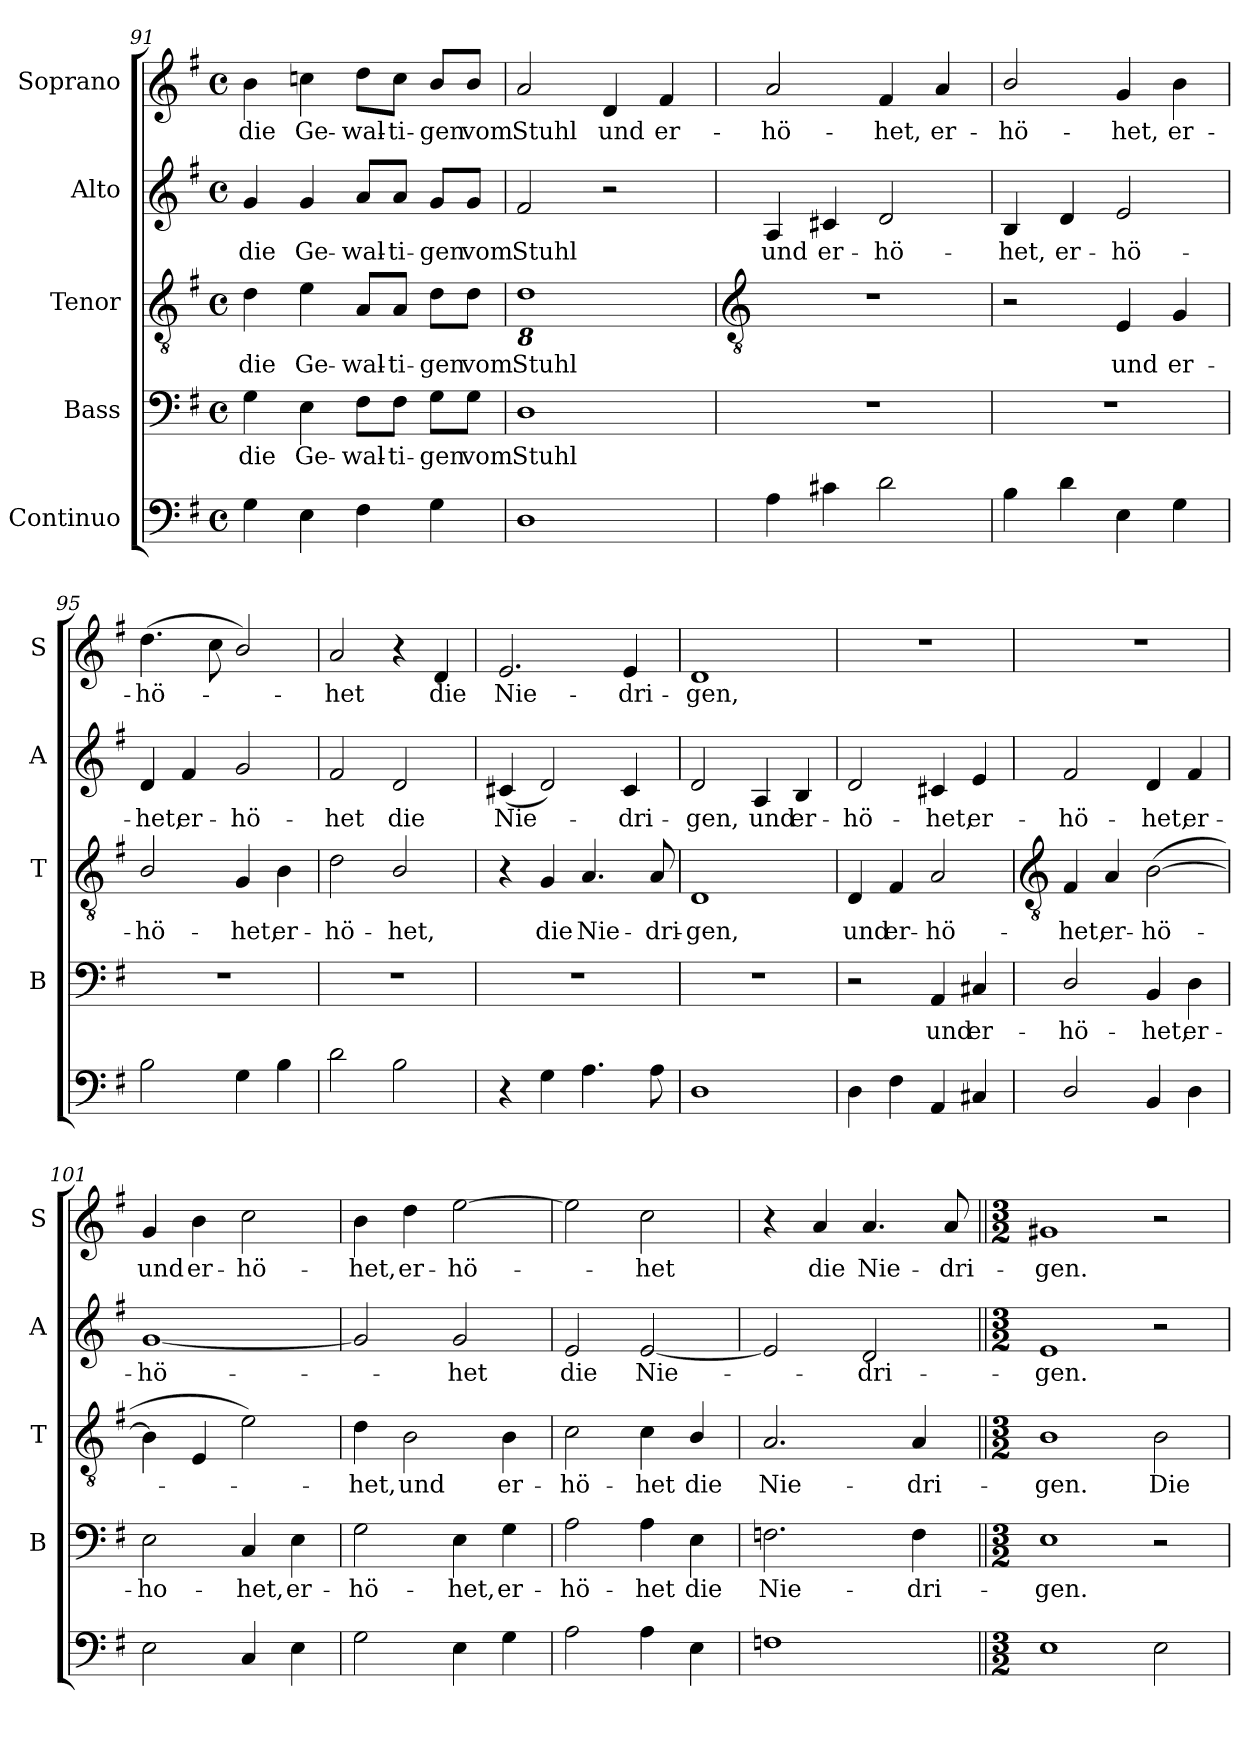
**kern	**kern	**text	**kern	**text	**kern	**text	**kern	**text
*part5	*part4	*part4	*part3	*part3	*part2	*part2	*part1	*part1
*staff5	*staff4	*staff4	*staff3	*staff3	*staff2	*staff2	*staff1	*staff1
*I"Continuo	*I"Bass	*	*I"Tenor	*	*I"Alto	*	*I"Soprano	*
*	*I'B	*	*I'T	*	*I'A	*	*I'S	*
*clefF4	*clefF4	*	*clefGv2	*	*clefG2	*	*clefG2	*
*k[f#]	*k[f#]	*	*k[f#]	*	*k[f#]	*	*k[f#]	*
*G:	*G:	*	*G:	*	*G:	*	*G:	*
*M4/4	*M4/4	*	*M4/4	*	*M4/4	*	*M4/4	*
*met(c)	*met(c)	*	*met(c)	*	*met(c)	*	*met(c)	*
=91	=91	=91	=91	=91	=91	=91	=91	=91
!	!	!LO:LY:b	!	!LO:LY:b	!	!LO:LY:b	!	!LO:LY:b
4G	4G	die	4d	die	4g	die	4b	die
!	!	!LO:LY:b	!	!LO:LY:b	!	!LO:LY:b	!	!LO:LY:b
4E	4E	Ge-	4e	Ge-	4g	Ge-	4ccn	Ge-
!	!	!LO:LY:b	!	!LO:LY:b	!	!LO:LY:b	!	!LO:LY:b
4F#	8F#\L	-wal-	8A/L	-wal-	8a/L	-wal-	8dd\L	-wal-
!	!	!LO:LY:b	!	!LO:LY:b	!	!LO:LY:b	!	!LO:LY:b
.	8F#\J	-ti-	8A/J	-ti-	8a/J	-ti-	8cc\J	-ti-
!	!	!LO:LY:b	!	!LO:LY:b	!	!LO:LY:b	!	!LO:LY:b
4G	8G\L	-gen	8d\L	-gen	8g/L	-gen	8b/L	-gen
!	!	!LO:LY:b	!	!LO:LY:b	!	!LO:LY:b	!	!LO:LY:b
.	8G\J	vom	8d\J	vom	8g/J	vom	8b/J	vom
=92	=92	=92	=92	=92	=92	=92	=92	=92
!	!	!	!LO:TX:b:Bi:t=8	!	!	!	!	!
!	!	!LO:LY:b	!	!LO:LY:b	!	!LO:LY:b	!	!LO:LY:b
1D	1D	Stuhl	1d	Stuhl	2f#	Stuhl	2a	Stuhl
!	!	!	!	!	!	!	!	!LO:LY:b
.	.	.	.	.	2r	.	4d	und
!	!	!	!	!	!	!	!	!LO:LY:b
.	.	.	.	.	.	.	4f#	er-
!!LO:LB:g=z
=93	=93	=93	=93	=93	=93	=93	=93	=93
*	*	*	*clefGv2	*	*	*	*	*
!	!	!	!	!	!	!LO:LY:b	!	!LO:LY:b
4A	1r	.	1r	.	4A	und	2a	-hö-
!	!	!	!	!	!	!LO:LY:b	!	!
4c#X	.	.	.	.	4c#X	er-	.	.
!	!	!	!	!	!	!LO:LY:b	!	!LO:LY:b
2d	.	.	.	.	2d	-hö-	4f#	-het,
!	!	!	!	!	!	!	!	!LO:LY:b
.	.	.	.	.	.	.	4a	er-
=94	=94	=94	=94	=94	=94	=94	=94	=94
!	!	!	!	!	!	!LO:LY:b	!	!LO:LY:b
4B	1r	.	2r	.	4B	-het,	2b/	-hö-
!	!	!	!	!	!	!LO:LY:b	!	!
4d	.	.	.	.	4d	er-	.	.
!	!	!	!	!LO:LY:b	!	!LO:LY:b	!	!LO:LY:b
4E	.	.	4E	und	2e	-hö-	4g	-het,
!	!	!	!	!LO:LY:b	!	!	!	!LO:LY:b
4G	.	.	4G	er-	.	.	4b	er-
=95	=95	=95	=95	=95	=95	=95	=95	=95
!	!	!	!	!LO:LY:b	!	!LO:LY:b	!	!LO:LY:b
2B	1r	.	2B/	-hö-	4d	-het,	(>4.dd	-hö-
!	!	!	!	!	!	!LO:LY:b	!	!
.	.	.	.	.	4f#	er-	.	.
.	.	.	.	.	.	.	8cc	.
!	!	!	!	!LO:LY:b	!	!LO:LY:b	!	!
4G	.	.	4G	-het,	2g	-hö-	2b/)	.
!	!	!	!	!LO:LY:b	!	!	!	!
4B	.	.	4B	er-	.	.	.	.
=96	=96	=96	=96	=96	=96	=96	=96	=96
!	!	!	!	!LO:LY:b	!	!LO:LY:b	!	!LO:LY:b
2d	1r	.	2d	-hö-	2f#	-het	2a	het
!	!	!	!	!LO:LY:b	!	!LO:LY:b	!	!
2B	.	.	2B/	-het,	2d	die	4r	.
!	!	!	!	!	!	!	!	!LO:LY:b
.	.	.	.	.	.	.	4d	die
=97	=97	=97	=97	=97	=97	=97	=97	=97
!	!	!	!	!	!	!LO:LY:b	!	!LO:LY:b
4r	1r	.	4r	.	(<4c#X	Nie-	2.e	Nie-
!	!	!	!	!LO:LY:b	!	!	!	!
4G	.	.	4G	die	2d)	.	.	.
!	!	!	!	!LO:LY:b	!	!	!	!
4.A	.	.	4.A	Nie-	.	.	.	.
!	!	!	!	!	!	!LO:LY:b	!	!LO:LY:b
.	.	.	.	.	4c#	dri-	4e	-dri-
!	!	!	!	!LO:LY:b	!	!	!	!
8A	.	.	8A	-dri-	.	.	.	.
=98	=98	=98	=98	=98	=98	=98	=98	=98
!	!	!	!	!LO:LY:b	!	!LO:LY:b	!	!LO:LY:b
1D	1r	.	1D	-gen,	2d	-gen,	1d	-gen,
!	!	!	!	!	!	!LO:LY:b	!	!
.	.	.	.	.	4A	und	.	.
!	!	!	!	!	!	!LO:LY:b	!	!
.	.	.	.	.	4B	er-	.	.
=99	=99	=99	=99	=99	=99	=99	=99	=99
!	!	!	!	!LO:LY:b	!	!LO:LY:b	!	!
4D	2r	.	4D	und	2d	-hö-	1r	.
!	!	!	!	!LO:LY:b	!	!	!	!
4F#	.	.	4F#	er-	.	.	.	.
!	!	!LO:LY:b	!	!LO:LY:b	!	!LO:LY:b	!	!
4AA	4AA	und	2A	-hö-	4c#X	-het,	.	.
!	!	!LO:LY:b	!	!	!	!LO:LY:b	!	!
4C#X	4C#X	er-	.	.	4e	er-	.	.
!!LO:LB:g=z
=100	=100	=100	=100	=100	=100	=100	=100	=100
*	*	*	*clefGv2	*	*	*	*	*
!	!	!LO:LY:b	!	!LO:LY:b	!	!LO:LY:b	!	!
2D/	2D/	-hö-	4F#	-het,	2f#	-hö-	1r	.
!	!	!	!	!LO:LY:b	!	!	!	!
.	.	.	4A	er-	.	.	.	.
!	!	!LO:LY:b	!	!LO:LY:b	!	!LO:LY:b	!	!
4BB	4BB	-het,	(>[2B\	-hö-	4d	-het,	.	.
!	!	!LO:LY:b	!	!	!	!LO:LY:b	!	!
4D	4D	er-	.	.	4f#	er-	.	.
=101	=101	=101	=101	=101	=101	=101	=101	=101
!	!	!LO:LY:b	!	!	!	!LO:LY:b	!	!LO:LY:b
2E	2E	-ho-	4B\]	.	[1g	-hö-	4g	und
!	!	!	!	!	!	!	!	!LO:LY:b
.	.	.	4E	.	.	.	4b	er-
!	!	!LO:LY:b	!	!	!	!	!	!LO:LY:b
4C	4C	-het,	2e)	.	.	.	2cc	-hö-
!	!	!LO:LY:b	!	!	!	!	!	!
4E	4E	er-	.	.	.	.	.	.
=102	=102	=102	=102	=102	=102	=102	=102	=102
!	!	!LO:LY:b	!	!LO:LY:b	!	!	!	!LO:LY:b
2G	2G	-hö-	4d	het,	2g]	.	4b	-het,
!	!	!	!	!LO:LY:b	!	!	!	!LO:LY:b
.	.	.	2B	und	.	.	4dd	er-
!	!	!LO:LY:b	!	!	!	!LO:LY:b	!	!LO:LY:b
4E	4E	-het,	.	.	2g	het	[2ee	-hö-
!	!	!LO:LY:b	!	!LO:LY:b	!	!	!	!
4G	4G	er-	4B	er-	.	.	.	.
=103	=103	=103	=103	=103	=103	=103	=103	=103
!	!	!LO:LY:b	!	!LO:LY:b	!	!LO:LY:b	!	!
2A	2A	-hö-	2c	-hö-	2e	die	2ee]	.
!	!	!LO:LY:b	!	!LO:LY:b	!	!LO:LY:b	!	!LO:LY:b
4A	4A	-het	4c	-het	[2e	Nie-	2cc	het
!	!	!LO:LY:b	!	!LO:LY:b	!	!	!	!
4E	4E	die	4B/	die	.	.	.	.
=104	=104	=104	=104	=104	=104	=104	=104	=104
!	!	!LO:LY:b	!	!LO:LY:b	!	!	!	!
1Fn	2.Fn	Nie-	2.A	Nie-	2e]	.	4r	.
!	!	!	!	!	!	!	!	!LO:LY:b
.	.	.	.	.	.	.	4a	die
!	!	!	!	!	!	!LO:LY:b	!	!LO:LY:b
.	.	.	.	.	2d	dri-	4.a	Nie-
!	!	!LO:LY:b	!	!LO:LY:b	!	!	!	!
.	4F	-dri-	4A	-dri-	.	.	.	.
!	!	!	!	!	!	!	!	!LO:LY:b
.	.	.	.	.	.	.	8a	-dri-
=105||	=105||	=105||	=105||	=105||	=105||	=105||	=105||	=105||
*M3/2	*M3/2	*	*M3/2	*	*M3/2	*	*M3/2	*
!	!	!LO:LY:b	!	!LO:LY:b	!	!LO:LY:b	!	!LO:LY:b
1E	1E	-gen.	1B	-gen.	1e	-gen.	1g#X	-gen.
!	!	!	!	!LO:LY:b	!	!	!	!
2E	2r	.	2B	Die	2r	.	2r	.
=	=	=	=	=	=	=	=	=
*-	*-	*-	*-	*-	*-	*-	*-	*-
